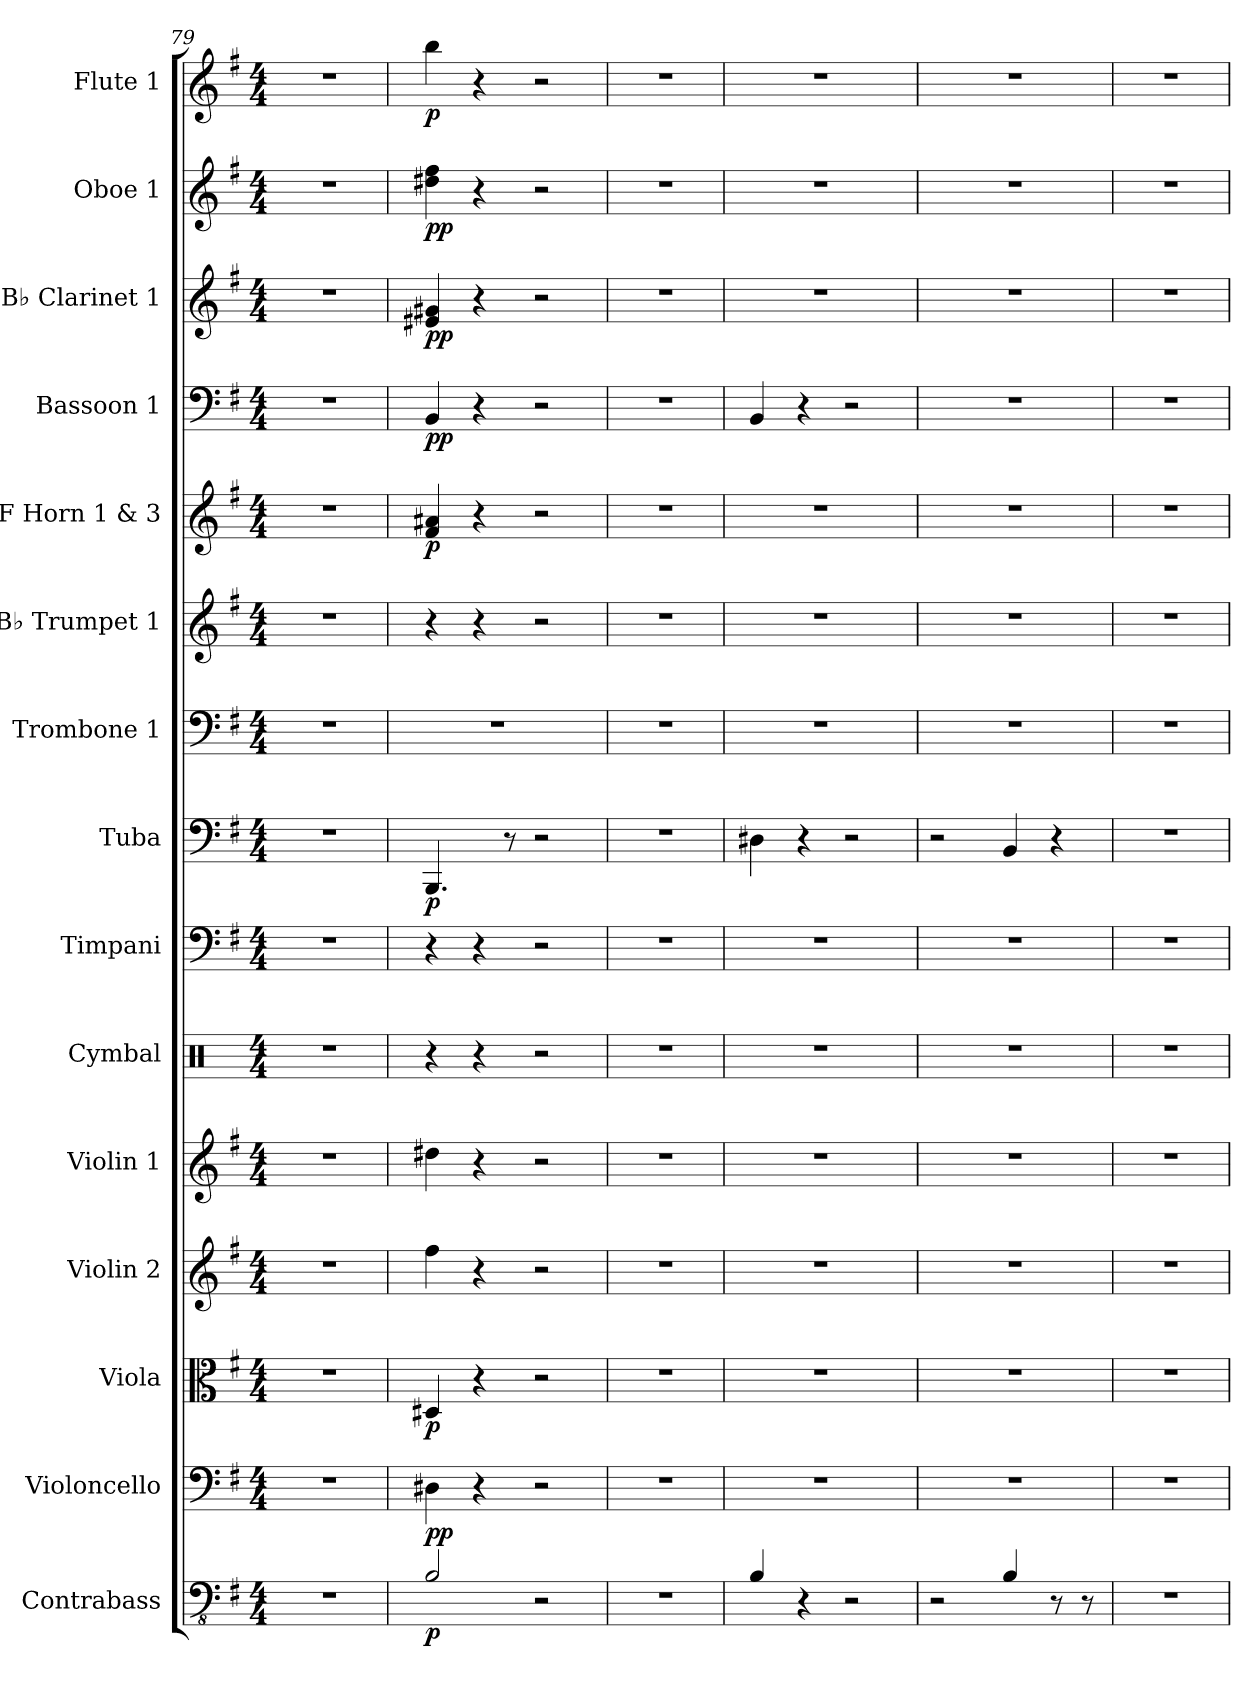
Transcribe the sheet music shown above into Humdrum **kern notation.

**kern	**dynam	**kern	**dynam	**kern	**dynam	**kern	**kern	**kern	**kern	**kern	**dynam	**kern	**kern	**kern	**dynam	**kern	**dynam	**kern	**dynam	**kern	**dynam	**kern	**dynam
*part15	*part15	*part14	*part14	*part13	*part13	*part12	*part11	*part10	*part9	*part8	*part8	*part7	*part6	*part5	*part5	*part4	*part4	*part3	*part3	*part2	*part2	*part1	*part1
*staff15	*staff15	*staff14	*staff14	*staff13	*staff13	*staff12	*staff11	*staff10	*staff9	*staff8	*staff8	*staff7	*staff6	*staff5	*staff5	*staff4	*staff4	*staff3	*staff3	*staff2	*staff2	*staff1	*staff1
*I"Contrabass	*	*I"Violoncello	*	*I"Viola	*	*I"Violin 2	*I"Violin 1	*I"Cymbal	*I"Timpani	*I"Tuba	*	*I"Trombone 1	*I"B♭ Trumpet 1	*I"F Horn 1 &amp; 3	*	*I"Bassoon 1	*	*I"B♭ Clarinet 1	*	*I"Oboe 1	*	*I"Flute 1	*
*I'Cb.	*	*I'Vc.	*	*I'Vla.	*	*I'Vln. 2	*I'Vln. 1	*I'Cym.	*I'Timp.	*I'Tba.	*	*I'Tbn. 1	*I'B♭ Tpt. 1	*I'F Hn. 1 3	*	*I'Bsn. 1	*	*I'B♭ Cl. 1	*	*I'Ob. 1	*	*I'Fl. 1	*
*clefFv4	*	*clefF4	*	*clefC3	*	*clefG2	*clefG2	*clefX	*clefF4	*clefF4	*	*clefF4	*clefG2	*clefG2	*	*clefF4	*	*clefG2	*	*clefG2	*	*clefG2	*
*ITrd7c12	*	*	*	*	*	*	*	*	*	*	*	*	*ITrd1c2	*ITrd4c7	*	*	*	*ITrd1c2	*	*	*	*	*
*k[f#]	*	*k[f#]	*	*k[f#]	*	*k[f#]	*k[f#]	*k[]	*k[f#]	*k[f#]	*	*k[f#]	*k[b-]	*k[]	*	*k[f#]	*	*k[b-]	*	*k[f#]	*	*k[f#]	*
*M4/4	*	*M4/4	*	*M4/4	*	*M4/4	*M4/4	*M4/4	*M4/4	*M4/4	*	*M4/4	*M4/4	*M4/4	*	*M4/4	*	*M4/4	*	*M4/4	*	*M4/4	*
=79	=79	=79	=79	=79	=79	=79	=79	=79	=79	=79	=79	=79	=79	=79	=79	=79	=79	=79	=79	=79	=79	=79	=79
1r	.	1r	.	1r	.	1r	1r	1r	1r	1r	.	1r	1r	1r	.	1r	.	1r	.	1r	.	1r	.
=80	=80	=80	=80	=80	=80	=80	=80	=80	=80	=80	=80	=80	=80	=80	=80	=80	=80	=80	=80	=80	=80	=80	=80
!	!LO:DY:b	!	!LO:DY:b	!	!	!	!	!	!	!	!	!	!	!	!	!	!	!	!	!	!	!	!
!	!	!	!LO:DY:n=1:b	!	!LO:DY:b	!	!	!	!	!	!LO:DY:b	!	!	!	!LO:DY:b	!	!LO:DY:b	!	!	!	!	!	!
!	!	!	!	!	!	!	!	!	!	!	!	!	!	!	!	!	!LO:DY:n=1:b	!	!LO:DY:b	!	!	!	!
!	!	!	!	!	!	!	!	!	!	!	!	!	!	!	!	!	!	!	!LO:DY:n=1:b	!	!LO:DY:b	!	!
!	!	!	!	!	!	!	!	!	!	!	!	!	!	!	!	!	!	!	!	!	!LO:DY:n=1:b	!	!LO:DY:b
2BBB/	p	4D#X\	p p	4D#X/	p	4ff#\	4dd#X\	4r	4r	4.BBB/	p	1r	4r	4B/ 4d#X/	p	4BB/	p p	4d#X/ 4f#X/	p p	4dd#X\ 4ff#\	p p	4bb\	p
.	.	4r	.	4r	.	4r	4r	4r	4r	.	.	.	4r	4r	.	4r	.	4r	.	4r	.	4r	.
.	.	.	.	.	.	.	.	.	.	8r	.	.	.	.	.	.	.	.	.	.	.	.	.
2r	.	2r	.	2r	.	2r	2r	2r	2r	2r	.	.	2r	2r	.	2r	.	2r	.	2r	.	2r	.
=81	=81	=81	=81	=81	=81	=81	=81	=81	=81	=81	=81	=81	=81	=81	=81	=81	=81	=81	=81	=81	=81	=81	=81
1r	.	1r	.	1r	.	1r	1r	1r	1r	1r	.	1r	1r	1r	.	1r	.	1r	.	1r	.	1r	.
=82	=82	=82	=82	=82	=82	=82	=82	=82	=82	=82	=82	=82	=82	=82	=82	=82	=82	=82	=82	=82	=82	=82	=82
4BBB/	.	1r	.	1r	.	1r	1r	1r	1r	4D#X\	.	1r	1r	1r	.	4BB/	.	1r	.	1r	.	1r	.
4r	.	.	.	.	.	.	.	.	.	4r	.	.	.	.	.	4r	.	.	.	.	.	.	.
2r	.	.	.	.	.	.	.	.	.	2r	.	.	.	.	.	2r	.	.	.	.	.	.	.
=83	=83	=83	=83	=83	=83	=83	=83	=83	=83	=83	=83	=83	=83	=83	=83	=83	=83	=83	=83	=83	=83	=83	=83
2r	.	1r	.	1r	.	1r	1r	1r	1r	2r	.	1r	1r	1r	.	1r	.	1r	.	1r	.	1r	.
4BBB/	.	.	.	.	.	.	.	.	.	4BB/	.	.	.	.	.	.	.	.	.	.	.	.	.
8r	.	.	.	.	.	.	.	.	.	4r	.	.	.	.	.	.	.	.	.	.	.	.	.
8r	.	.	.	.	.	.	.	.	.	.	.	.	.	.	.	.	.	.	.	.	.	.	.
=84	=84	=84	=84	=84	=84	=84	=84	=84	=84	=84	=84	=84	=84	=84	=84	=84	=84	=84	=84	=84	=84	=84	=84
1r	.	1r	.	1r	.	1r	1r	1r	1r	1r	.	1r	1r	1r	.	1r	.	1r	.	1r	.	1r	.
=	=	=	=	=	=	=	=	=	=	=	=	=	=	=	=	=	=	=	=	=	=	=	=
*-	*-	*-	*-	*-	*-	*-	*-	*-	*-	*-	*-	*-	*-	*-	*-	*-	*-	*-	*-	*-	*-	*-	*-
